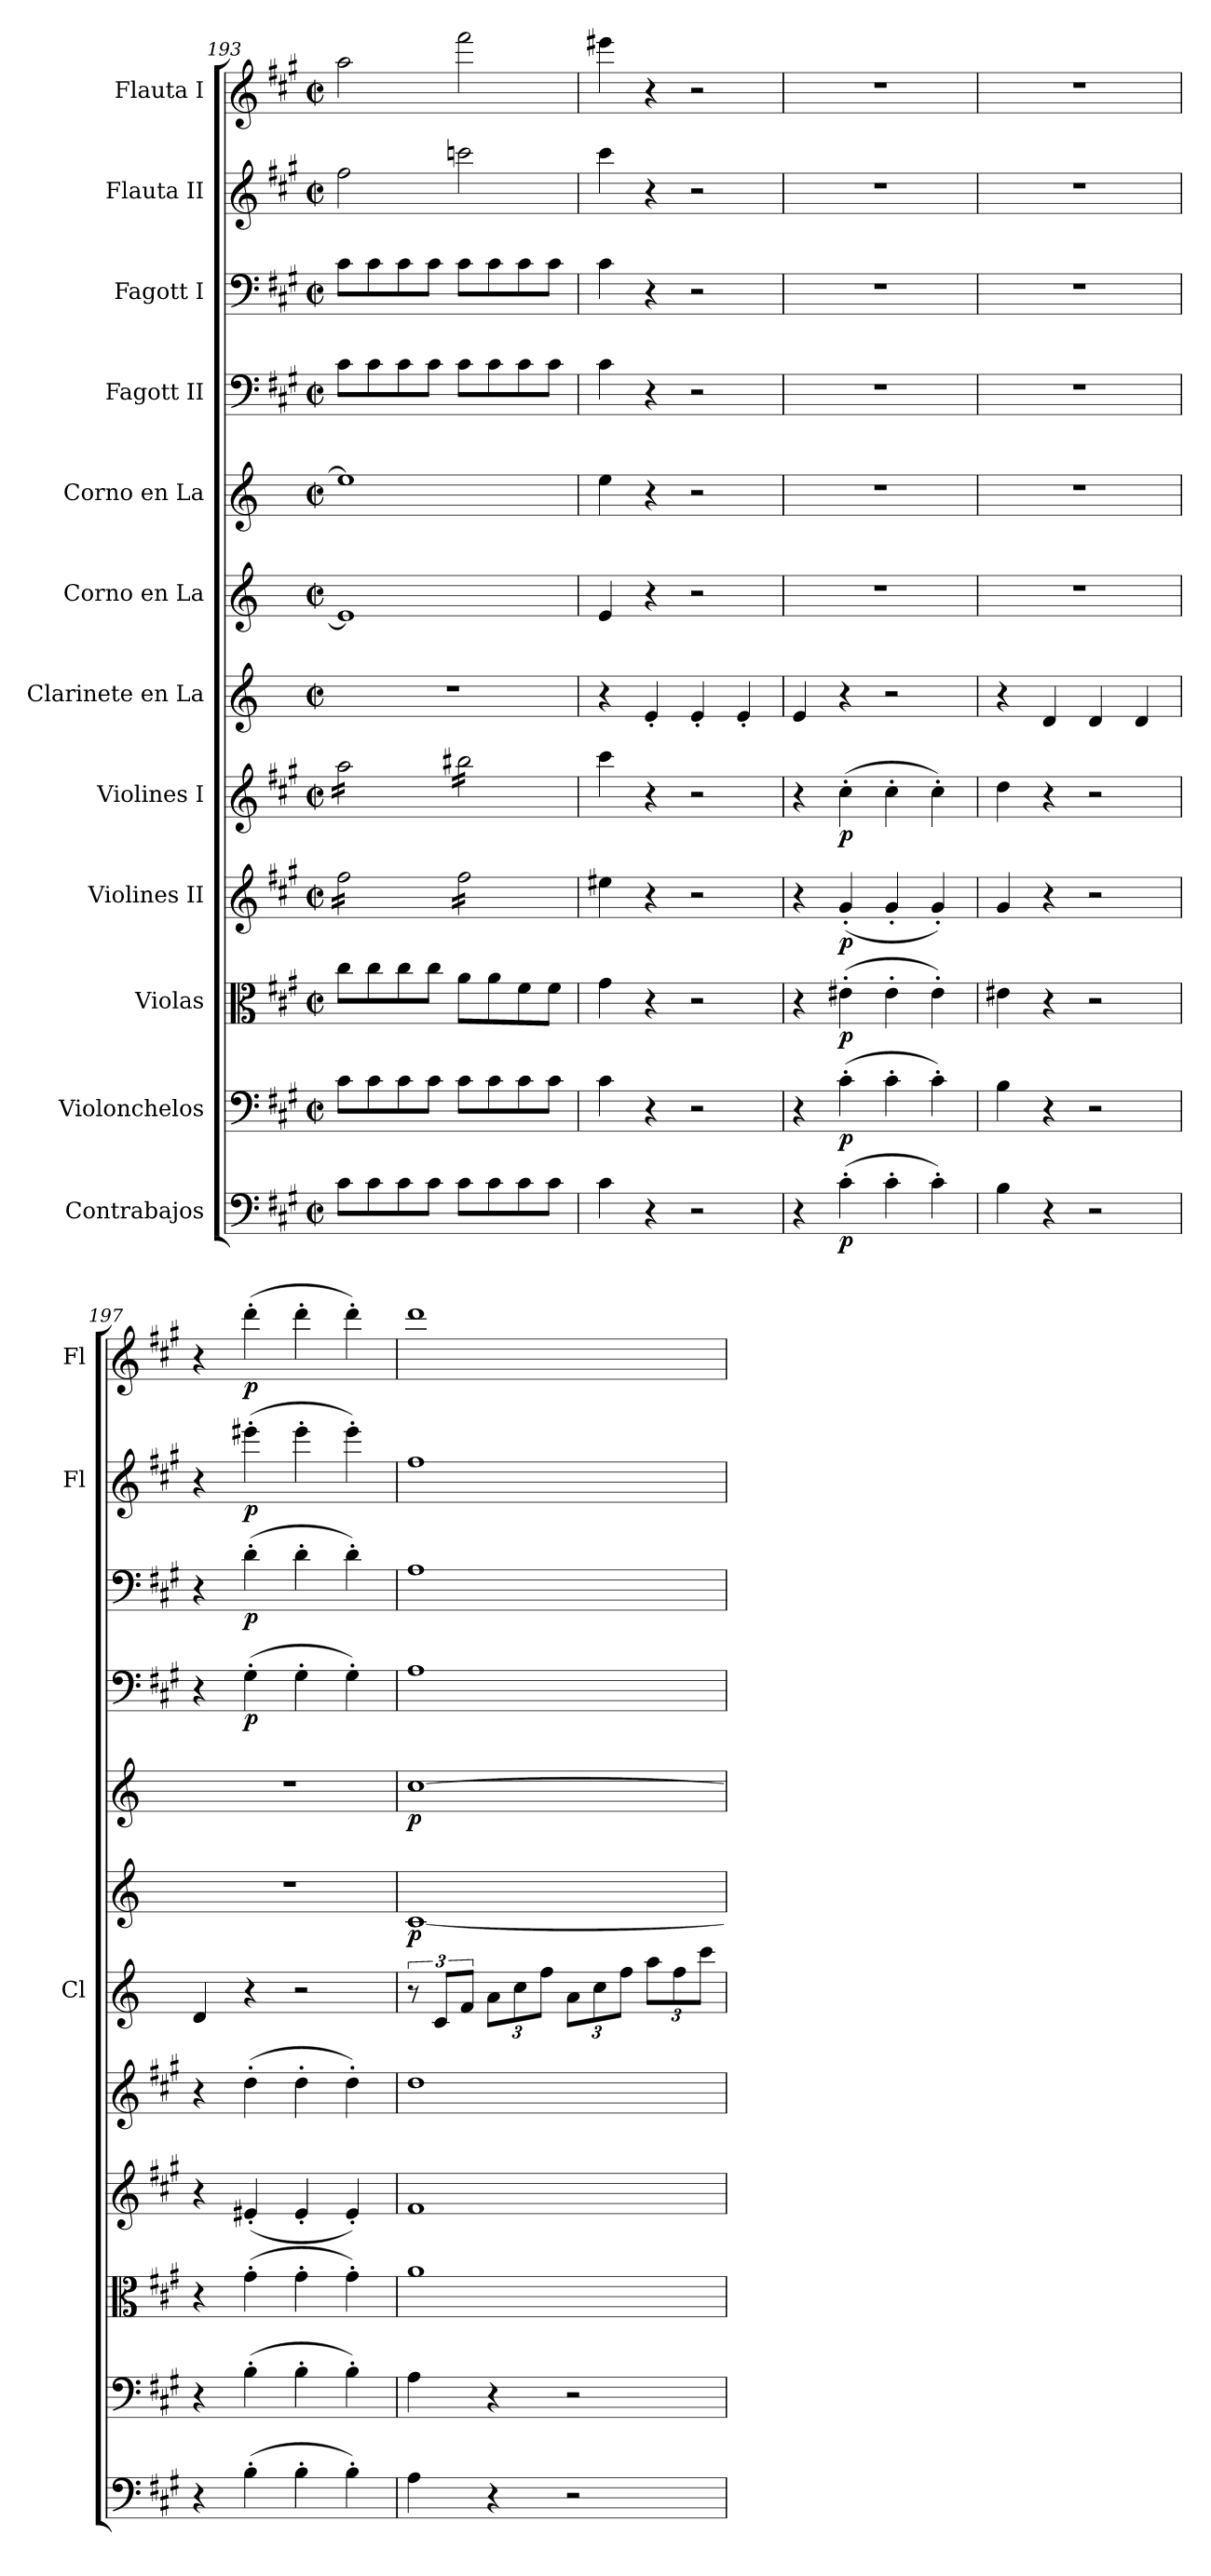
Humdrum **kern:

**kern	**dynam	**kern	**dynam	**kern	**dynam	**kern	**dynam	**kern	**dynam	**kern	**kern	**dynam	**kern	**dynam	**kern	**dynam	**kern	**dynam	**kern	**dynam	**kern	**dynam
*part12	*part12	*part11	*part11	*part10	*part10	*part9	*part9	*part8	*part8	*part7	*part6	*part6	*part5	*part5	*part4	*part4	*part3	*part3	*part2	*part2	*part1	*part1
*staff12	*staff12	*staff11	*staff11	*staff10	*staff10	*staff9	*staff9	*staff8	*staff8	*staff7	*staff6	*staff6	*staff5	*staff5	*staff4	*staff4	*staff3	*staff3	*staff2	*staff2	*staff1	*staff1
*I"Contrabajos	*	*I"Violonchelos	*	*I"Violas	*	*I"Violines II	*	*I"Violines I	*	*I"Clarinete en La	*I"Corno en La	*	*I"Corno en La	*	*I"Fagott II	*	*I"Fagott I	*	*I"Flauta II	*	*I"Flauta I	*
*	*	*	*	*	*	*	*	*	*	*I'Cl	*	*	*	*	*	*	*	*	*I'Fl	*	*I'Fl	*
*clefF4	*	*clefF4	*	*clefC3	*	*clefG2	*	*clefG2	*	*clefG2	*clefG2	*	*clefG2	*	*clefF4	*	*clefF4	*	*clefG2	*	*clefG2	*
*ITrd7c12	*	*	*	*	*	*	*	*	*	*ITrd2c3	*ITrd2c3	*	*ITrd2c3	*	*	*	*	*	*	*	*	*
*k[f#c#g#]	*	*k[f#c#g#]	*	*k[f#c#g#]	*	*k[f#c#g#]	*	*k[f#c#g#]	*	*k[f#c#g#]	*k[f#c#g#]	*	*k[f#c#g#]	*	*k[f#c#g#]	*	*k[f#c#g#]	*	*k[f#c#g#]	*	*k[f#c#g#]	*
*M2/2	*	*M2/2	*	*M2/2	*	*M2/2	*	*M2/2	*	*M2/2	*M2/2	*	*M2/2	*	*M2/2	*	*M2/2	*	*M2/2	*	*M2/2	*
*met(c|)	*	*met(c|)	*	*met(c|)	*	*met(c|)	*	*met(c|)	*	*met(c|)	*met(c|)	*	*met(c|)	*	*met(c|)	*	*met(c|)	*	*met(c|)	*	*met(c|)	*
=193	=193	=193	=193	=193	=193	=193	=193	=193	=193	=193	=193	=193	=193	=193	=193	=193	=193	=193	=193	=193	=193	=193
*	*	*	*	*	*	*tremolo	*	*	*	*	*	*	*	*	*	*	*	*	*	*	*	*
*	*	*	*	*	*	*	*	*tremolo	*	*	*	*	*	*	*	*	*	*	*	*	*	*
8C#\L	.	8c#\L	.	8cc#\L	.	16ff#\LL	.	16aa\LL	.	1r	1c#]	.	1cc#]	.	8c#\L	.	8c#\L	.	2ff#\	.	2aa\	.
.	.	.	.	.	.	16ff#\	.	16aa\	.	.	.	.	.	.	.	.	.	.	.	.	.	.
8C#\	.	8c#\	.	8cc#\	.	16ff#\	.	16aa\	.	.	.	.	.	.	8c#\	.	8c#\	.	.	.	.	.
.	.	.	.	.	.	16ff#\	.	16aa\	.	.	.	.	.	.	.	.	.	.	.	.	.	.
8C#\	.	8c#\	.	8cc#\	.	16ff#\	.	16aa\	.	.	.	.	.	.	8c#\	.	8c#\	.	.	.	.	.
.	.	.	.	.	.	16ff#\	.	16aa\	.	.	.	.	.	.	.	.	.	.	.	.	.	.
8C#\J	.	8c#\J	.	8cc#\J	.	16ff#\	.	16aa\	.	.	.	.	.	.	8c#\J	.	8c#\J	.	.	.	.	.
.	.	.	.	.	.	16ff#\JJ	.	16aa\JJ	.	.	.	.	.	.	.	.	.	.	.	.	.	.
8C#\L	.	8c#\L	.	8a\L	.	16ff#\LL	.	16bb#X\LL	.	.	.	.	.	.	8c#\L	.	8c#\L	.	2cccn\	.	2fff#\	.
.	.	.	.	.	.	16ff#\	.	16bb#X\	.	.	.	.	.	.	.	.	.	.	.	.	.	.
8C#\	.	8c#\	.	8a\	.	16ff#\	.	16bb#X\	.	.	.	.	.	.	8c#\	.	8c#\	.	.	.	.	.
.	.	.	.	.	.	16ff#\	.	16bb#X\	.	.	.	.	.	.	.	.	.	.	.	.	.	.
8C#\	.	8c#\	.	8f#\	.	16ff#\	.	16bb#X\	.	.	.	.	.	.	8c#\	.	8c#\	.	.	.	.	.
.	.	.	.	.	.	16ff#\	.	16bb#X\	.	.	.	.	.	.	.	.	.	.	.	.	.	.
8C#\J	.	8c#\J	.	8f#\J	.	16ff#\	.	16bb#X\	.	.	.	.	.	.	8c#\J	.	8c#\J	.	.	.	.	.
.	.	.	.	.	.	16ff#\JJ	.	16bb#X\JJ	.	.	.	.	.	.	.	.	.	.	.	.	.	.
*	*	*	*	*	*	*	*	*Xtremolo	*	*	*	*	*	*	*	*	*	*	*	*	*	*
*	*	*	*	*	*	*Xtremolo	*	*	*	*	*	*	*	*	*	*	*	*	*	*	*	*
=194	=194	=194	=194	=194	=194	=194	=194	=194	=194	=194	=194	=194	=194	=194	=194	=194	=194	=194	=194	=194	=194	=194
4C#\	.	4c#\	.	4g#\	.	4ee#X\	.	4ccc#\	.	4r	4c#/	.	4cc#\	.	4c#\	.	4c#\	.	4ccc#\	.	4eee#X\	.
4r	.	4r	.	4r	.	4r	.	4r	.	4c#'/	4r	.	4r	.	4r	.	4r	.	4r	.	4r	.
2r	.	2r	.	2r	.	2r	.	2r	.	4c#'/	2r	.	2r	.	2r	.	2r	.	2r	.	2r	.
.	.	.	.	.	.	.	.	.	.	4c#'/	.	.	.	.	.	.	.	.	.	.	.	.
=195	=195	=195	=195	=195	=195	=195	=195	=195	=195	=195	=195	=195	=195	=195	=195	=195	=195	=195	=195	=195	=195	=195
4r	.	4r	.	4r	.	4r	.	4r	.	4c#/	1r	.	1r	.	1r	.	1r	.	1r	.	1r	.
!	!LO:DY:b	!	!LO:DY:b	!	!LO:DY:b	!	!LO:DY:b	!	!LO:DY:b	!	!	!	!	!	!	!	!	!	!	!	!	!
(>4C#'\	p	(>4c#'\	p	(>4e#X'\	p	(<4g#'/	p	(>4cc#'\	p	4r	.	.	.	.	.	.	.	.	.	.	.	.
4C#'\	.	4c#'\	.	4e#'\	.	4g#'/	.	4cc#'\	.	2r	.	.	.	.	.	.	.	.	.	.	.	.
4C#'\)	.	4c#'\)	.	4e#'\)	.	4g#'/)	.	4cc#'\)	.	.	.	.	.	.	.	.	.	.	.	.	.	.
!!LO:PB:g=z
=196	=196	=196	=196	=196	=196	=196	=196	=196	=196	=196	=196	=196	=196	=196	=196	=196	=196	=196	=196	=196	=196	=196
4BB\	.	4B\	.	4e#X\	.	4g#/	.	4dd\	.	4r	1r	.	1r	.	1r	.	1r	.	1r	.	1r	.
4r	.	4r	.	4r	.	4r	.	4r	.	4B/	.	.	.	.	.	.	.	.	.	.	.	.
2r	.	2r	.	2r	.	2r	.	2r	.	4B/	.	.	.	.	.	.	.	.	.	.	.	.
.	.	.	.	.	.	.	.	.	.	4B/	.	.	.	.	.	.	.	.	.	.	.	.
=197	=197	=197	=197	=197	=197	=197	=197	=197	=197	=197	=197	=197	=197	=197	=197	=197	=197	=197	=197	=197	=197	=197
4r	.	4r	.	4r	.	4r	.	4r	.	4B/	1r	.	1r	.	4r	.	4r	.	4r	.	4r	.
!	!	!	!	!	!	!	!	!	!	!	!	!	!	!	!	!LO:DY:b	!	!LO:DY:b	!	!LO:DY:b	!	!LO:DY:b
(>4BB'\	.	(>4B'\	.	(>4g#'\	.	(<4e#X'/	.	(>4dd'\	.	4r	.	.	.	.	(>4G#'\	p	(>4d'\	p	(>4eee#X'\	p	(>4ddd'\	p
4BB'\	.	4B'\	.	4g#'\	.	4e#'/	.	4dd'\	.	2r	.	.	.	.	4G#'\	.	4d'\	.	4eee#'\	.	4ddd'\	.
4BB'\)	.	4B'\)	.	4g#'\)	.	4e#'/)	.	4dd'\)	.	.	.	.	.	.	4G#'\)	.	4d'\)	.	4eee#'\)	.	4ddd'\)	.
=198	=198	=198	=198	=198	=198	=198	=198	=198	=198	=198	=198	=198	=198	=198	=198	=198	=198	=198	=198	=198	=198	=198
!	!	!	!	!	!	!	!	!	!	!	!	!LO:DY:b	!	!LO:DY:b	!	!	!	!	!	!	!	!
4AA\	.	4A\	.	1a	.	1f#	.	1dd	.	12r	[1A	p	[1a	p	1A	.	1A	.	1ff#	.	1ddd	.
.	.	.	.	.	.	.	.	.	.	12A/L	.	.	.	.	.	.	.	.	.	.	.	.
.	.	.	.	.	.	.	.	.	.	12d/J	.	.	.	.	.	.	.	.	.	.	.	.
*	*	*	*	*	*	*	*	*	*	*Xbrackettup	*	*	*	*	*	*	*	*	*	*	*	*
4r	.	4r	.	.	.	.	.	.	.	12f#\L	.	.	.	.	.	.	.	.	.	.	.	.
.	.	.	.	.	.	.	.	.	.	12a\	.	.	.	.	.	.	.	.	.	.	.	.
.	.	.	.	.	.	.	.	.	.	12dd\J	.	.	.	.	.	.	.	.	.	.	.	.
2r	.	2r	.	.	.	.	.	.	.	12f#\L	.	.	.	.	.	.	.	.	.	.	.	.
.	.	.	.	.	.	.	.	.	.	12a\	.	.	.	.	.	.	.	.	.	.	.	.
.	.	.	.	.	.	.	.	.	.	12dd\J	.	.	.	.	.	.	.	.	.	.	.	.
.	.	.	.	.	.	.	.	.	.	12ff#\L	.	.	.	.	.	.	.	.	.	.	.	.
.	.	.	.	.	.	.	.	.	.	12dd\	.	.	.	.	.	.	.	.	.	.	.	.
.	.	.	.	.	.	.	.	.	.	12aa\J	.	.	.	.	.	.	.	.	.	.	.	.
=	=	=	=	=	=	=	=	=	=	=	=	=	=	=	=	=	=	=	=	=	=	=
*-	*-	*-	*-	*-	*-	*-	*-	*-	*-	*-	*-	*-	*-	*-	*-	*-	*-	*-	*-	*-	*-	*-
